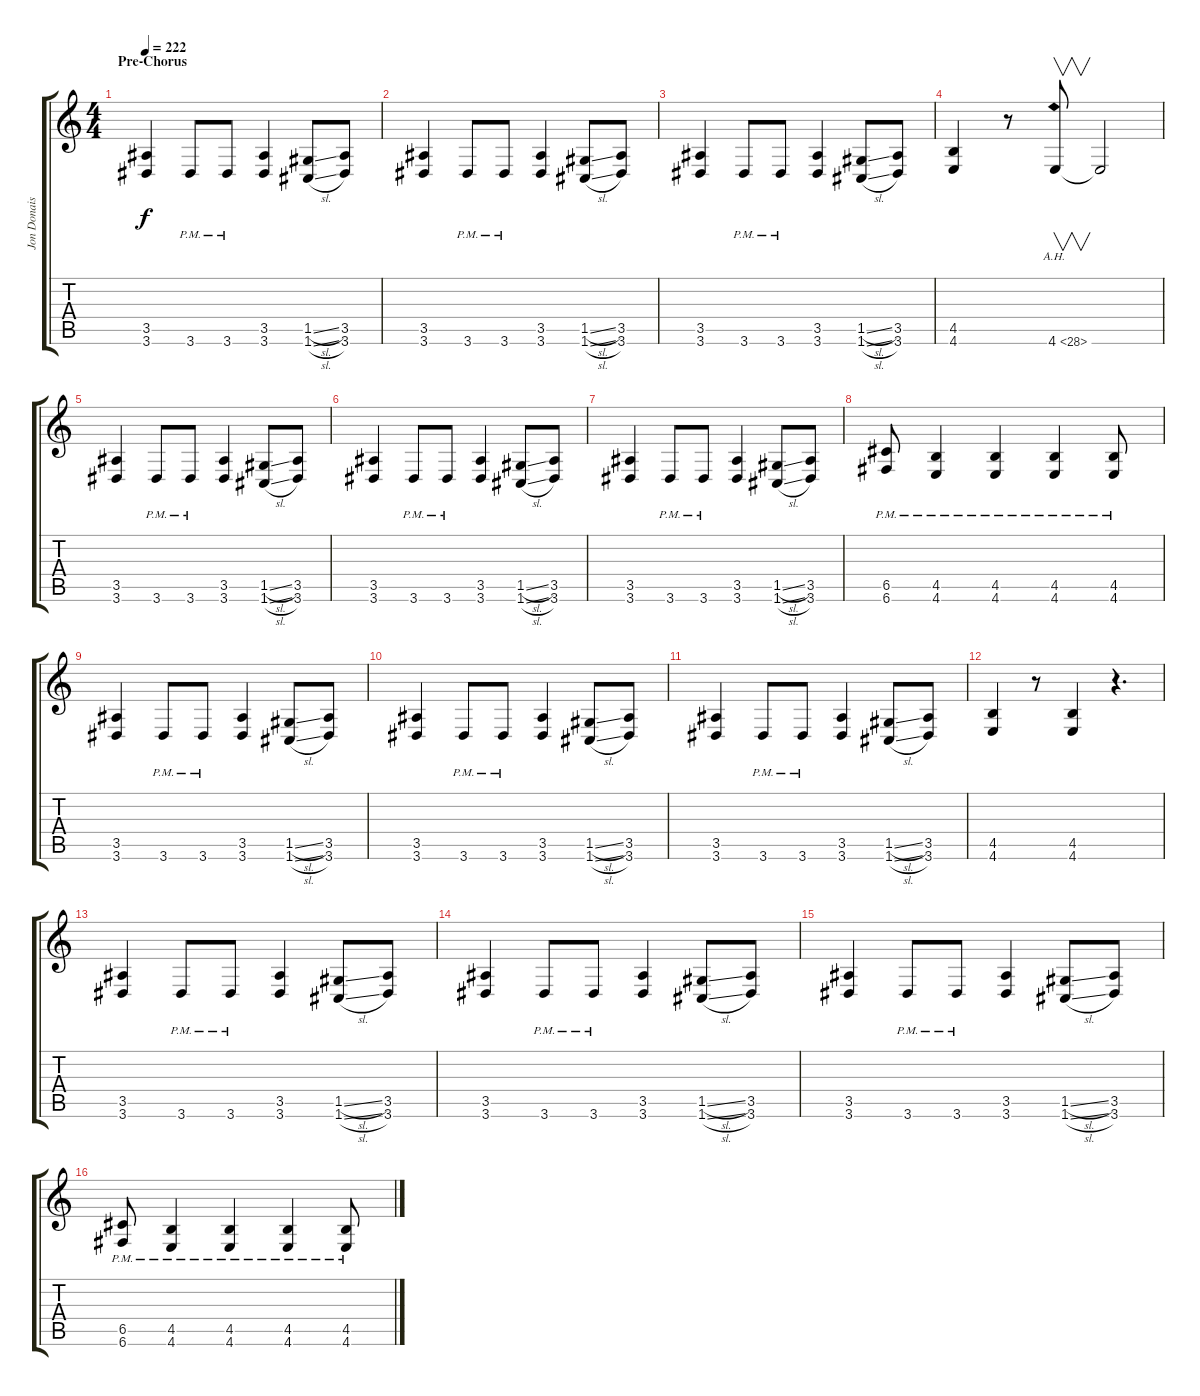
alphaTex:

\track ("Jon Donais" "Jon Donais") {instrument distortionguitar}
\staff {score tabs}
\tuning (D4 A3 F3 C3 G2 C2) {hide}
\ts (4 4)
\section ("" "Pre-Chorus")
\tempo 222
\clef g2
\ks c
(3.5 3.6).4{dy f} 3.6{pm}.8 3.6{pm}.8 (3.5 3.6).4 (1.5{sl} 1.6{sl}).8 (3.5 3.6).8 |
(3.5 3.6).4 3.6{pm}.8 3.6{pm}.8 (3.5 3.6).4 (1.5{sl} 1.6{sl}).8 (3.5 3.6).8 |
(3.5 3.6).4 3.6{pm}.8 3.6{pm}.8 (3.5 3.6).4 (1.5{sl} 1.6{sl}).8 (3.5 3.6).8 |
(4.5 4.6).4 r.8 4.6{ah 24}.8{v} 4.6{t}.2 |
(3.5 3.6).4 3.6{pm}.8 3.6{pm}.8 (3.5 3.6).4 (1.5{sl} 1.6{sl}).8 (3.5 3.6).8 |
(3.5 3.6).4 3.6{pm}.8 3.6{pm}.8 (3.5 3.6).4 (1.5{sl} 1.6{sl}).8 (3.5 3.6).8 |
(3.5 3.6).4 3.6{pm}.8 3.6{pm}.8 (3.5 3.6).4 (1.5{sl} 1.6{sl}).8 (3.5 3.6).8 |
(6.5{pm} 6.6{pm}).8 (4.5{pm} 4.6{pm}).4 (4.5{pm} 4.6{pm}).4 (4.5{pm} 4.6{pm}).4 (4.5{pm} 4.6{pm}).8 |
(3.5 3.6).4 3.6{pm}.8 3.6{pm}.8 (3.5 3.6).4 (1.5{sl} 1.6{sl}).8 (3.5 3.6).8 |
(3.5 3.6).4 3.6{pm}.8 3.6{pm}.8 (3.5 3.6).4 (1.5{sl} 1.6{sl}).8 (3.5 3.6).8 |
(3.5 3.6).4 3.6{pm}.8 3.6{pm}.8 (3.5 3.6).4 (1.5{sl} 1.6{sl}).8 (3.5 3.6).8 |
(4.5 4.6).4 r.8 (4.5 4.6).4 r.4{d} |
(3.5 3.6).4 3.6{pm}.8 3.6{pm}.8 (3.5 3.6).4 (1.5{sl} 1.6{sl}).8 (3.5 3.6).8 |
(3.5 3.6).4 3.6{pm}.8 3.6{pm}.8 (3.5 3.6).4 (1.5{sl} 1.6{sl}).8 (3.5 3.6).8 |
(3.5 3.6).4 3.6{pm}.8 3.6{pm}.8 (3.5 3.6).4 (1.5{sl} 1.6{sl}).8 (3.5 3.6).8 |
(6.5{pm} 6.6{pm}).8 (4.5{pm} 4.6{pm}).4 (4.5{pm} 4.6{pm}).4 (4.5{pm} 4.6{pm}).4 (4.5{pm} 4.6{pm}).8
